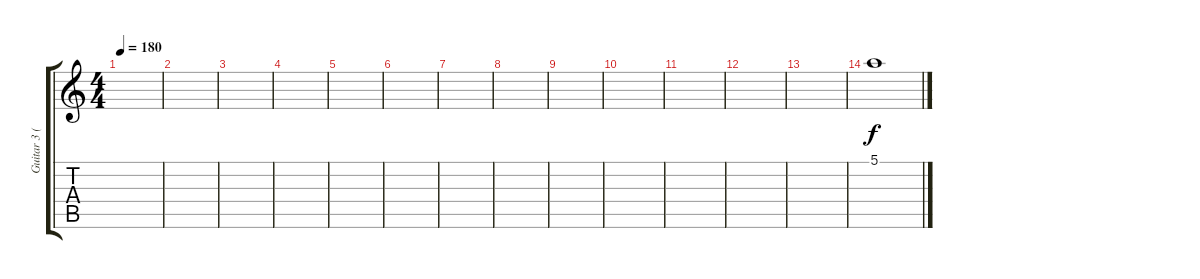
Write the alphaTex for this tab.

\track ("Guitar 3 (Space Effects)" "Guitar 3 (") {instrument electricguitarjazz}
\staff {score tabs}
\tuning (E4 B3 G3 D3 A2 E2) {hide}
\ts (4 4)
\tempo 180
\clef g2
\ks c
|
|
|
|
|
|
|
|
|
|
|
|
|
5.1.1{dy f}
